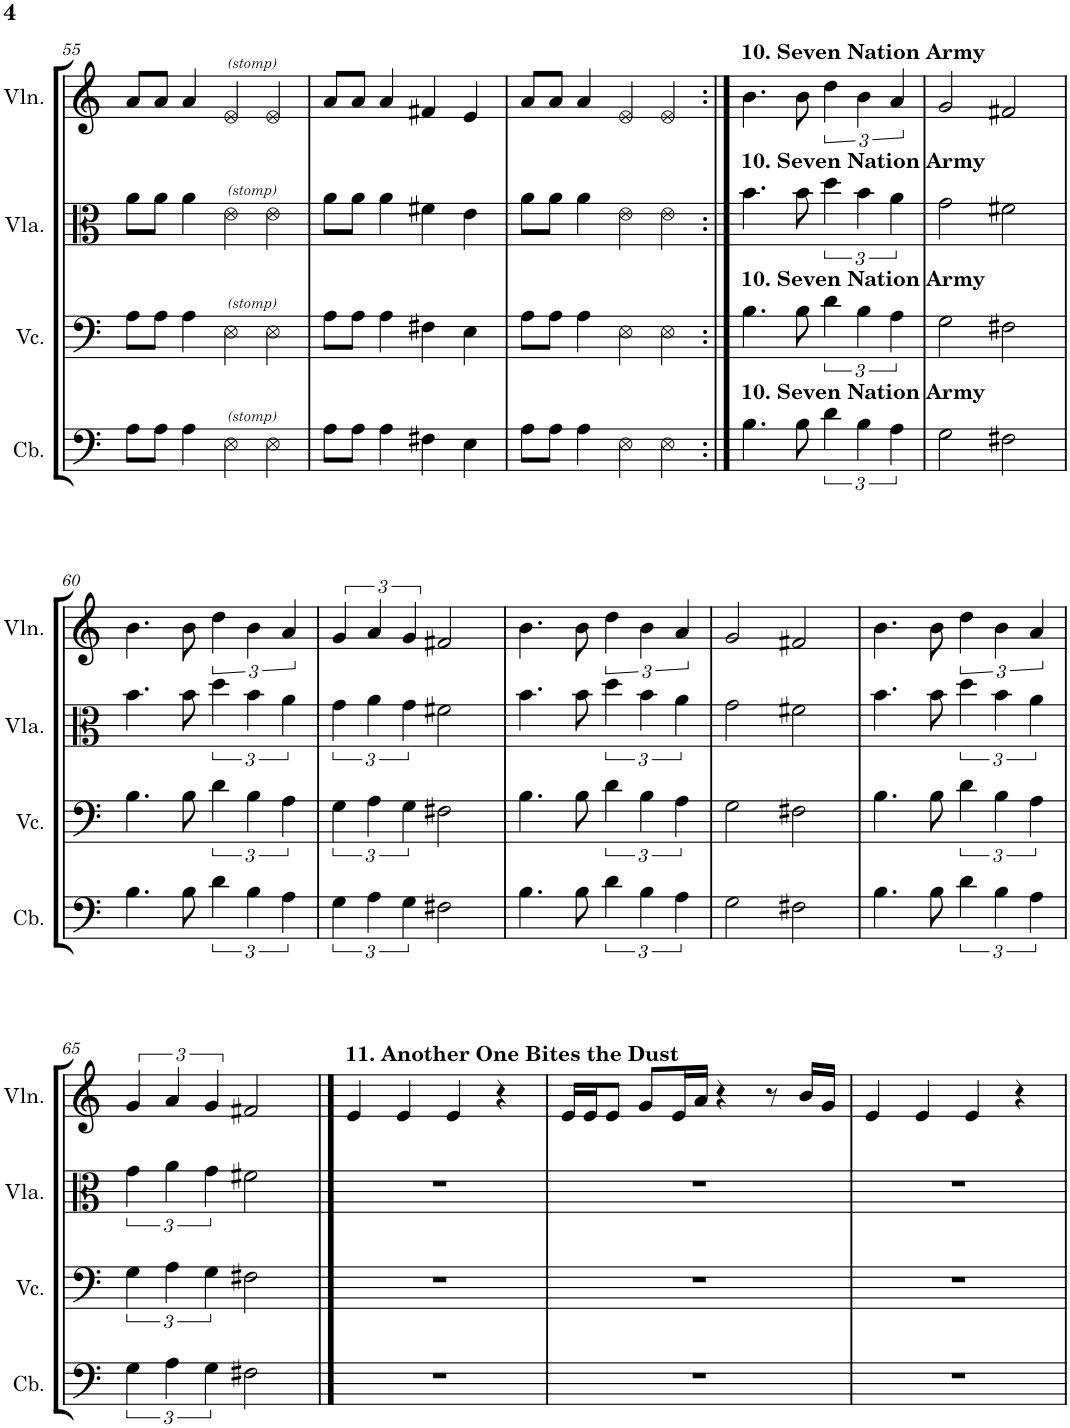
**kern	**kern	**kern	**kern
*part4	*part3	*part2	*part1
*staff4	*staff3	*staff2	*staff1
*I"Contrabass	*I"Violoncello	*I"Viola	*I"Violin
*I'Cb.	*I'Vc.	*I'Vla.	*I'Vln.
!!LO:PB:g=z
*clefF4	*clefF4	*clefC3	*clefG2
*Trd7c12	*	*	*
*k[]	*k[]	*k[]	*k[]
*M4/4	*M4/4	*M4/4	*M4/4
=55	=55	=55	=55
8A\L	8A\L	8a\L	8a/L
8A\J	8A\J	8a\J	8a/J
4A\	4A\	4a\	4a/
!	!	!	!LO:TX:a:i:t=(stomp)
!	!	!LO:TX:a:i:t=(stomp)	!
!	!LO:TX:a:i:t=(stomp)	!	!
!LO:TX:a:i:t=(stomp)	!	!	!
4E\	4E\	4e\	4e/
4E\	4E\	4e\	4e/
=56	=56	=56	=56
8A\L	8A\L	8a\L	8a/L
8A\J	8A\J	8a\J	8a/J
4A\	4A\	4a\	4a/
4F#X\	4F#X\	4f#X\	4f#X/
4E\	4E\	4e\	4e/
=57	=57	=57	=57
8A\L	8A\L	8a\L	8a/L
8A\J	8A\J	8a\J	8a/J
4A\	4A\	4a\	4a/
4E\	4E\	4e\	4e/
4E\	4E\	4e\	4e/
=58:|!	=58:|!	=58:|!	=58:|!
!	!	!	!LO:TX:a:B:t=10. Seven Nation Army
!	!	!LO:TX:a:B:t=10. Seven Nation Army	!
!	!LO:TX:a:B:t=10. Seven Nation Army	!	!
!LO:TX:a:B:t=10. Seven Nation Army	!	!	!
4.B\	4.B\	4.b\	4.b\
8B\	8B\	8b\	8b\
6d\	6d\	6dd\	6dd\
6B\	6B\	6b\	6b\
6A\	6A\	6a\	6a/
=59	=59	=59	=59
2G\	2G\	2g\	2g/
2F#X\	2F#X\	2f#X\	2f#X/
!!LO:LB:g=z
=60	=60	=60	=60
4.B\	4.B\	4.b\	4.b\
8B\	8B\	8b\	8b\
6d\	6d\	6dd\	6dd\
6B\	6B\	6b\	6b\
6A\	6A\	6a\	6a/
=61	=61	=61	=61
6G\	6G\	6g\	6g/
6A\	6A\	6a\	6a/
6G\	6G\	6g\	6g/
2F#X\	2F#X\	2f#X\	2f#X/
=62	=62	=62	=62
4.B\	4.B\	4.b\	4.b\
8B\	8B\	8b\	8b\
6d\	6d\	6dd\	6dd\
6B\	6B\	6b\	6b\
6A\	6A\	6a\	6a/
=63	=63	=63	=63
2G\	2G\	2g\	2g/
2F#X\	2F#X\	2f#X\	2f#X/
=64	=64	=64	=64
4.B\	4.B\	4.b\	4.b\
8B\	8B\	8b\	8b\
6d\	6d\	6dd\	6dd\
6B\	6B\	6b\	6b\
6A\	6A\	6a\	6a/
!!LO:LB:g=z
=65	=65	=65	=65
6G\	6G\	6g\	6g/
6A\	6A\	6a\	6a/
6G\	6G\	6g\	6g/
2F#X\	2F#X\	2f#X\	2f#X/
==66	==66	==66	==66
!	!	!	!LO:TX:a:B:t=11. Another One Bites the Dust
1r	1r	1r	4e/
.	.	.	4e/
.	.	.	4e/
.	.	.	4r
=67	=67	=67	=67
1r	1r	1r	16e/LL
.	.	.	16e/J
.	.	.	8e/J
.	.	.	8g/L
.	.	.	16e/L
.	.	.	16a/JJ
.	.	.	4r
.	.	.	8r
.	.	.	16b/LL
.	.	.	16g/JJ
=68	=68	=68	=68
1r	1r	1r	4e/
.	.	.	4e/
.	.	.	4e/
.	.	.	4r
=	=	=	=
*-	*-	*-	*-
